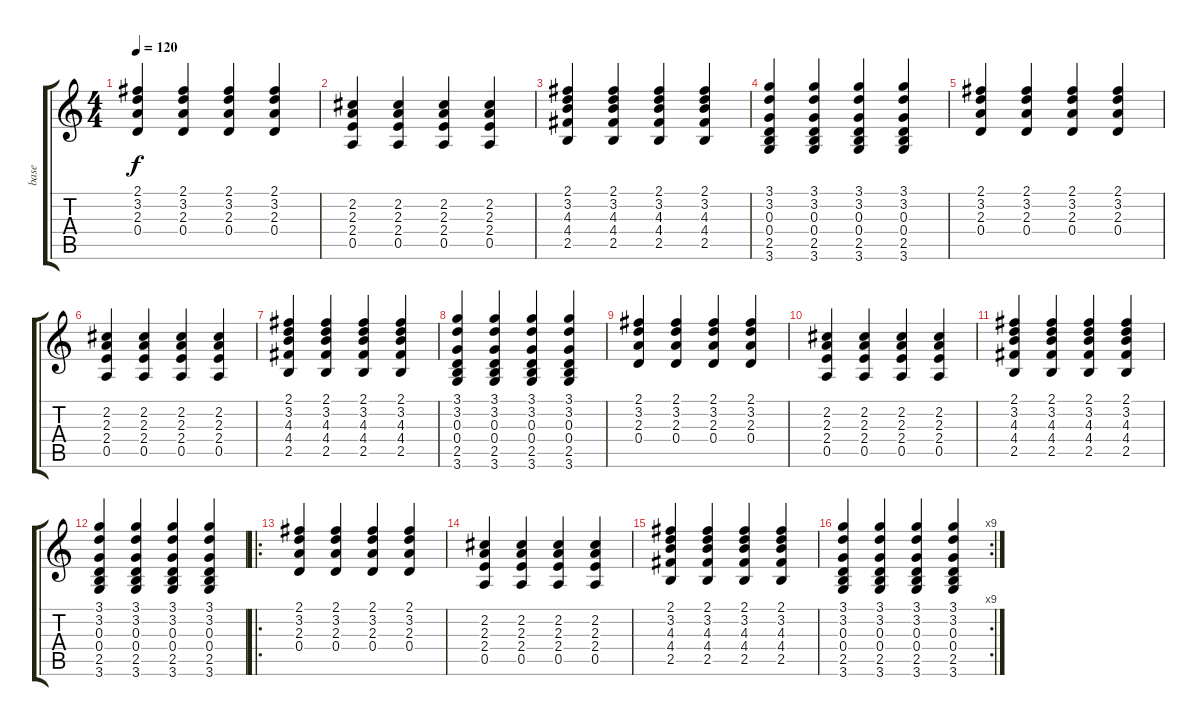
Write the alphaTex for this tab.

\track ("base" "base") {instrument acousticguitarsteel}
\staff {score tabs}
\tuning (E4 B3 G3 D3 A2 E2) {hide}
\ts (4 4)
\tempo 120
\clef g2
\ks c
(2.1 3.2 2.3 0.4).4{dy f} (2.1 3.2 2.3 0.4).4 (2.1 3.2 2.3 0.4).4 (2.1 3.2 2.3 0.4).4 |
(2.2 2.3 2.4 0.5).4 (2.2 2.3 2.4 0.5).4 (2.2 2.3 2.4 0.5).4 (2.2 2.3 2.4 0.5).4 |
(2.1 3.2 4.3 4.4 2.5).4 (2.1 3.2 4.3 4.4 2.5).4 (2.1 3.2 4.3 4.4 2.5).4 (2.1 3.2 4.3 4.4 2.5).4 |
(3.1 3.2 0.3 0.4 2.5 3.6).4 (3.1 3.2 0.3 0.4 2.5 3.6).4 (3.1 3.2 0.3 0.4 2.5 3.6).4 (3.1 3.2 0.3 0.4 2.5 3.6).4 |
(2.1 3.2 2.3 0.4).4 (2.1 3.2 2.3 0.4).4 (2.1 3.2 2.3 0.4).4 (2.1 3.2 2.3 0.4).4 |
(2.2 2.3 2.4 0.5).4 (2.2 2.3 2.4 0.5).4 (2.2 2.3 2.4 0.5).4 (2.2 2.3 2.4 0.5).4 |
(2.1 3.2 4.3 4.4 2.5).4 (2.1 3.2 4.3 4.4 2.5).4 (2.1 3.2 4.3 4.4 2.5).4 (2.1 3.2 4.3 4.4 2.5).4 |
(3.1 3.2 0.3 0.4 2.5 3.6).4 (3.1 3.2 0.3 0.4 2.5 3.6).4 (3.1 3.2 0.3 0.4 2.5 3.6).4 (3.1 3.2 0.3 0.4 2.5 3.6).4 |
(2.1 3.2 2.3 0.4).4 (2.1 3.2 2.3 0.4).4 (2.1 3.2 2.3 0.4).4 (2.1 3.2 2.3 0.4).4 |
(2.2 2.3 2.4 0.5).4 (2.2 2.3 2.4 0.5).4 (2.2 2.3 2.4 0.5).4 (2.2 2.3 2.4 0.5).4 |
(2.1 3.2 4.3 4.4 2.5).4 (2.1 3.2 4.3 4.4 2.5).4 (2.1 3.2 4.3 4.4 2.5).4 (2.1 3.2 4.3 4.4 2.5).4 |
(3.1 3.2 0.3 0.4 2.5 3.6).4 (3.1 3.2 0.3 0.4 2.5 3.6).4 (3.1 3.2 0.3 0.4 2.5 3.6).4 (3.1 3.2 0.3 0.4 2.5 3.6).4 |
\ro
(2.1 3.2 2.3 0.4).4 (2.1 3.2 2.3 0.4).4 (2.1 3.2 2.3 0.4).4 (2.1 3.2 2.3 0.4).4 |
(2.2 2.3 2.4 0.5).4 (2.2 2.3 2.4 0.5).4 (2.2 2.3 2.4 0.5).4 (2.2 2.3 2.4 0.5).4 |
(2.1 3.2 4.3 4.4 2.5).4 (2.1 3.2 4.3 4.4 2.5).4 (2.1 3.2 4.3 4.4 2.5).4 (2.1 3.2 4.3 4.4 2.5).4 |
\rc 9
(3.1 3.2 0.3 0.4 2.5 3.6).4 (3.1 3.2 0.3 0.4 2.5 3.6).4 (3.1 3.2 0.3 0.4 2.5 3.6).4 (3.1 3.2 0.3 0.4 2.5 3.6).4
